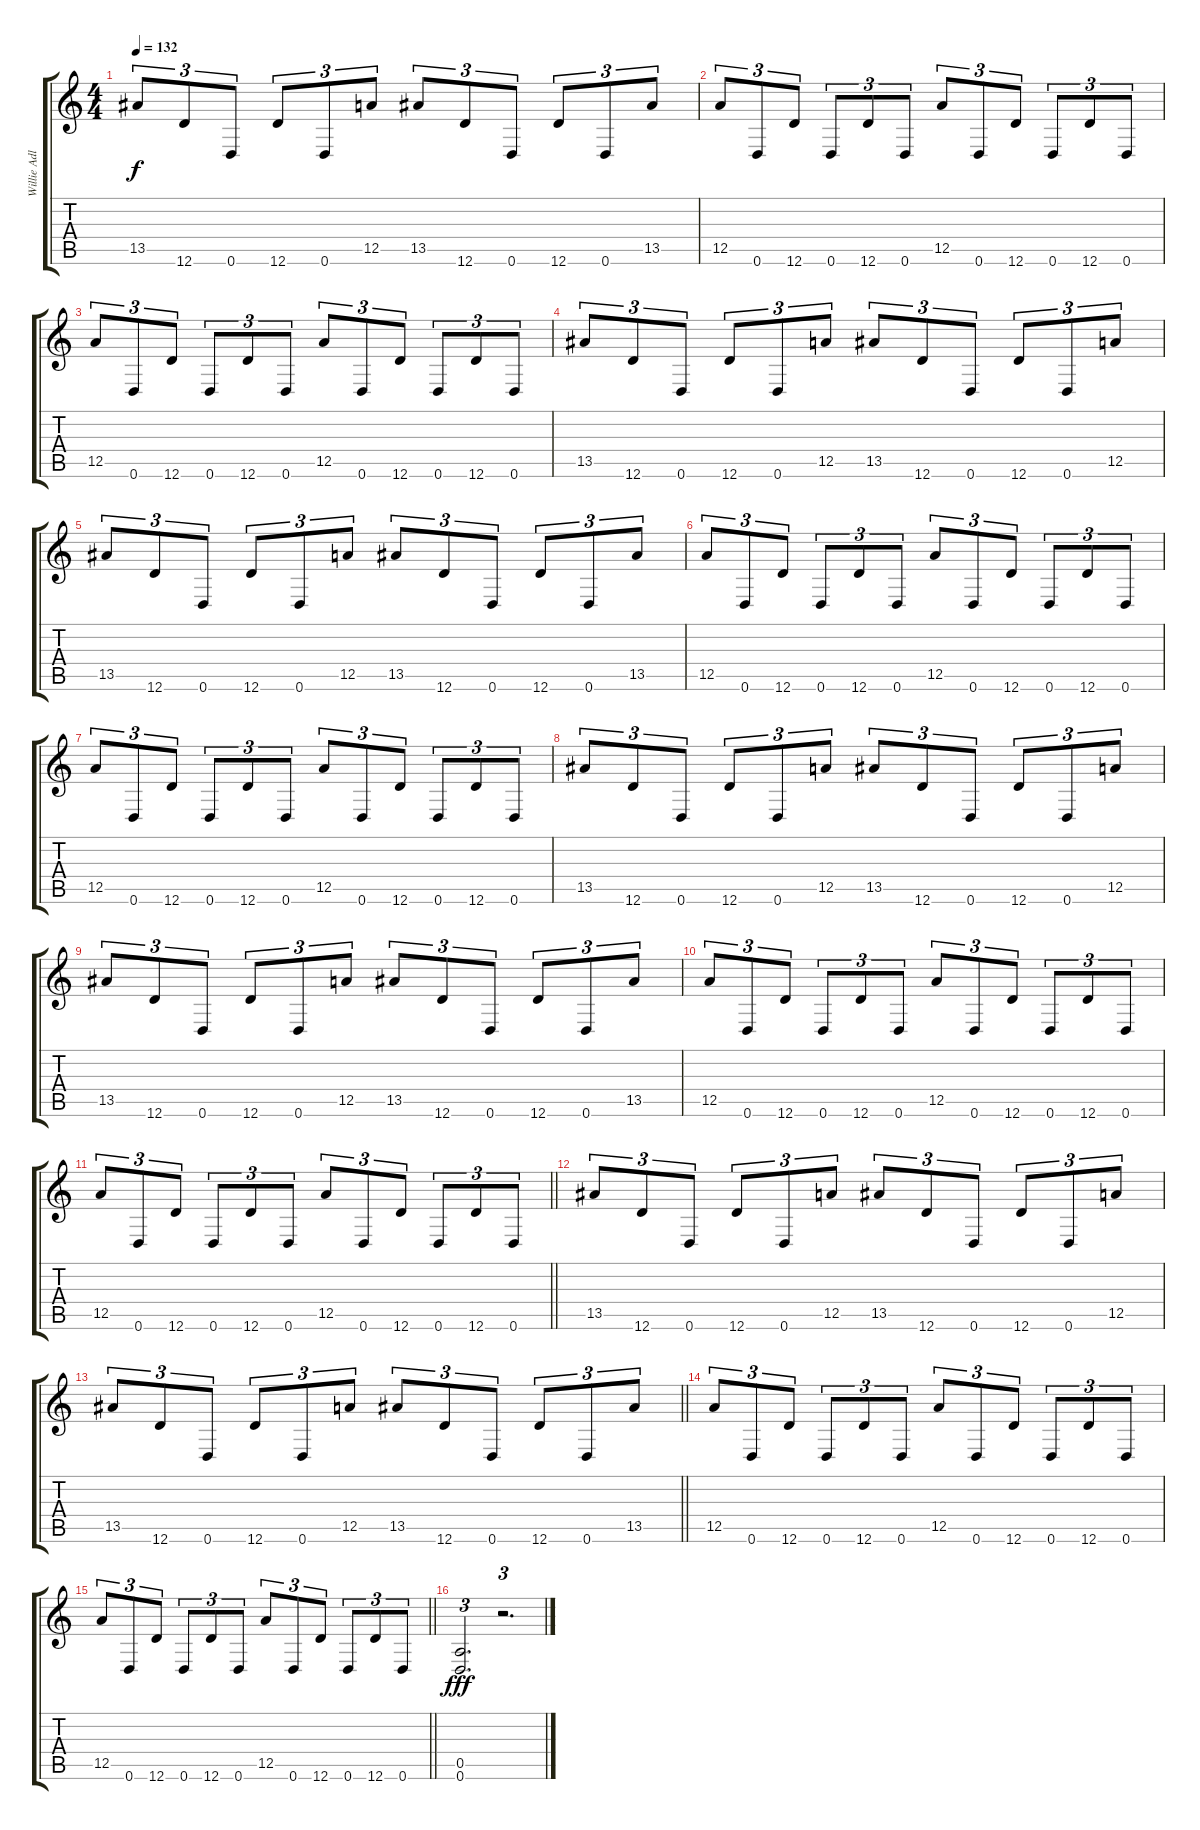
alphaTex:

\track ("Willie Adler" "Willie Adl") {instrument distortionguitar}
\staff {score tabs}
\tuning (E4 B3 G3 D3 A2 D2) {hide}
\ts (4 4)
\tempo 132
\clef g2
\ks c
13.5.8{tu (3 2) dy f} 12.6.8{tu (3 2)} 0.6.8{tu (3 2)} 12.6.8{tu (3 2)} 0.6.8{tu (3 2)} 12.5.8{tu (3 2)} 13.5.8{tu (3 2)} 12.6.8{tu (3 2)} 0.6.8{tu (3 2)} 12.6.8{tu (3 2)} 0.6.8{tu (3 2)} 13.5.8{tu (3 2)} |
12.5.8{tu (3 2)} 0.6.8{tu (3 2)} 12.6.8{tu (3 2)} 0.6.8{tu (3 2)} 12.6.8{tu (3 2)} 0.6.8{tu (3 2)} 12.5.8{tu (3 2)} 0.6.8{tu (3 2)} 12.6.8{tu (3 2)} 0.6.8{tu (3 2)} 12.6.8{tu (3 2)} 0.6.8{tu (3 2)} |
12.5.8{tu (3 2)} 0.6.8{tu (3 2)} 12.6.8{tu (3 2)} 0.6.8{tu (3 2)} 12.6.8{tu (3 2)} 0.6.8{tu (3 2)} 12.5.8{tu (3 2)} 0.6.8{tu (3 2)} 12.6.8{tu (3 2)} 0.6.8{tu (3 2)} 12.6.8{tu (3 2)} 0.6.8{tu (3 2)} |
13.5.8{tu (3 2)} 12.6.8{tu (3 2)} 0.6.8{tu (3 2)} 12.6.8{tu (3 2)} 0.6.8{tu (3 2)} 12.5.8{tu (3 2)} 13.5.8{tu (3 2)} 12.6.8{tu (3 2)} 0.6.8{tu (3 2)} 12.6.8{tu (3 2)} 0.6.8{tu (3 2)} 12.5.8{tu (3 2)} |
13.5.8{tu (3 2)} 12.6.8{tu (3 2)} 0.6.8{tu (3 2)} 12.6.8{tu (3 2)} 0.6.8{tu (3 2)} 12.5.8{tu (3 2)} 13.5.8{tu (3 2)} 12.6.8{tu (3 2)} 0.6.8{tu (3 2)} 12.6.8{tu (3 2)} 0.6.8{tu (3 2)} 13.5.8{tu (3 2)} |
12.5.8{tu (3 2)} 0.6.8{tu (3 2)} 12.6.8{tu (3 2)} 0.6.8{tu (3 2)} 12.6.8{tu (3 2)} 0.6.8{tu (3 2)} 12.5.8{tu (3 2)} 0.6.8{tu (3 2)} 12.6.8{tu (3 2)} 0.6.8{tu (3 2)} 12.6.8{tu (3 2)} 0.6.8{tu (3 2)} |
12.5.8{tu (3 2)} 0.6.8{tu (3 2)} 12.6.8{tu (3 2)} 0.6.8{tu (3 2)} 12.6.8{tu (3 2)} 0.6.8{tu (3 2)} 12.5.8{tu (3 2)} 0.6.8{tu (3 2)} 12.6.8{tu (3 2)} 0.6.8{tu (3 2)} 12.6.8{tu (3 2)} 0.6.8{tu (3 2)} |
13.5.8{tu (3 2)} 12.6.8{tu (3 2)} 0.6.8{tu (3 2)} 12.6.8{tu (3 2)} 0.6.8{tu (3 2)} 12.5.8{tu (3 2)} 13.5.8{tu (3 2)} 12.6.8{tu (3 2)} 0.6.8{tu (3 2)} 12.6.8{tu (3 2)} 0.6.8{tu (3 2)} 12.5.8{tu (3 2)} |
13.5.8{tu (3 2)} 12.6.8{tu (3 2)} 0.6.8{tu (3 2)} 12.6.8{tu (3 2)} 0.6.8{tu (3 2)} 12.5.8{tu (3 2)} 13.5.8{tu (3 2)} 12.6.8{tu (3 2)} 0.6.8{tu (3 2)} 12.6.8{tu (3 2)} 0.6.8{tu (3 2)} 13.5.8{tu (3 2)} |
12.5.8{tu (3 2)} 0.6.8{tu (3 2)} 12.6.8{tu (3 2)} 0.6.8{tu (3 2)} 12.6.8{tu (3 2)} 0.6.8{tu (3 2)} 12.5.8{tu (3 2)} 0.6.8{tu (3 2)} 12.6.8{tu (3 2)} 0.6.8{tu (3 2)} 12.6.8{tu (3 2)} 0.6.8{tu (3 2)} |
\barLineRight lightlight
12.5.8{tu (3 2)} 0.6.8{tu (3 2)} 12.6.8{tu (3 2)} 0.6.8{tu (3 2)} 12.6.8{tu (3 2)} 0.6.8{tu (3 2)} 12.5.8{tu (3 2)} 0.6.8{tu (3 2)} 12.6.8{tu (3 2)} 0.6.8{tu (3 2)} 12.6.8{tu (3 2)} 0.6.8{tu (3 2)} |
13.5.8{tu (3 2)} 12.6.8{tu (3 2)} 0.6.8{tu (3 2)} 12.6.8{tu (3 2)} 0.6.8{tu (3 2)} 12.5.8{tu (3 2)} 13.5.8{tu (3 2)} 12.6.8{tu (3 2)} 0.6.8{tu (3 2)} 12.6.8{tu (3 2)} 0.6.8{tu (3 2)} 12.5.8{tu (3 2)} |
\barLineRight lightlight
13.5.8{tu (3 2)} 12.6.8{tu (3 2)} 0.6.8{tu (3 2)} 12.6.8{tu (3 2)} 0.6.8{tu (3 2)} 12.5.8{tu (3 2)} 13.5.8{tu (3 2)} 12.6.8{tu (3 2)} 0.6.8{tu (3 2)} 12.6.8{tu (3 2)} 0.6.8{tu (3 2)} 13.5.8{tu (3 2)} |
12.5.8{tu (3 2)} 0.6.8{tu (3 2)} 12.6.8{tu (3 2)} 0.6.8{tu (3 2)} 12.6.8{tu (3 2)} 0.6.8{tu (3 2)} 12.5.8{tu (3 2)} 0.6.8{tu (3 2)} 12.6.8{tu (3 2)} 0.6.8{tu (3 2)} 12.6.8{tu (3 2)} 0.6.8{tu (3 2)} |
\barLineRight lightlight
12.5.8{tu (3 2)} 0.6.8{tu (3 2)} 12.6.8{tu (3 2)} 0.6.8{tu (3 2)} 12.6.8{tu (3 2)} 0.6.8{tu (3 2)} 12.5.8{tu (3 2)} 0.6.8{tu (3 2)} 12.6.8{tu (3 2)} 0.6.8{tu (3 2)} 12.6.8{tu (3 2)} 0.6.8{tu (3 2)} |
(0.5 0.6).2{d tu (3 2) dy fff} r.2{d tu (3 2)}
